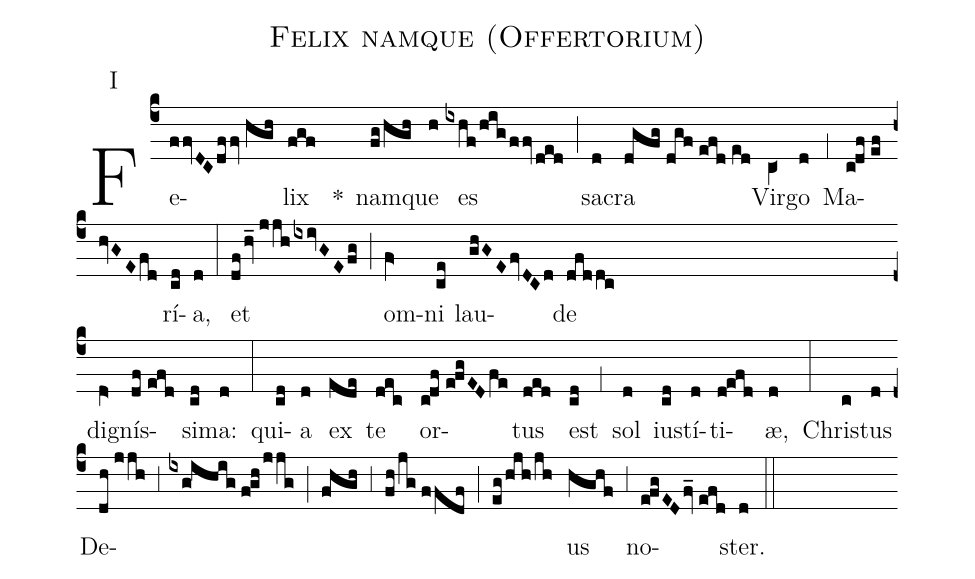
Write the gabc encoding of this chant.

name: Felix namque (Offertorium);
annotation: I;
%%
(c4) Fe(ffvDC/dffv//hgh)lix(fgf) *(//) nam(fg/hgh)que(h) es(ixhf/hig/ffvded) (;) sa(d)cra(dgfg//dgf//efd//ed) Vir(cV<)go(d) (,1) Ma(c!df//ef//hvGEfd)rí(cd)a,(d) (:) et(dfhv_//jjhixivGEfg) (;) om(fV>  )ni(ce) lau(ghGE/fvDCd)de(dfddc) (Z) di(dV>)gnís(df//efd)si(cd)ma:(d) (:) qui(cd)a(d) ex(ede) te(dec) or(c!df//e!fgEDfe)tus(ded) est(cd) (,1) sol(d) iu(cd)stí(d)ti(d!efd)æ,(d) (:) Chri(c)stus(d) De(dh//jjh)(,3)(ixg!ihig//f!gh/jjg)(;)(fhgh)(,3)(fh/jg//ffdf)(;)(eg/hjh/jh)us(hghf) (,3) no(e!fgEDfv_//efd)ster.(d) (::)
